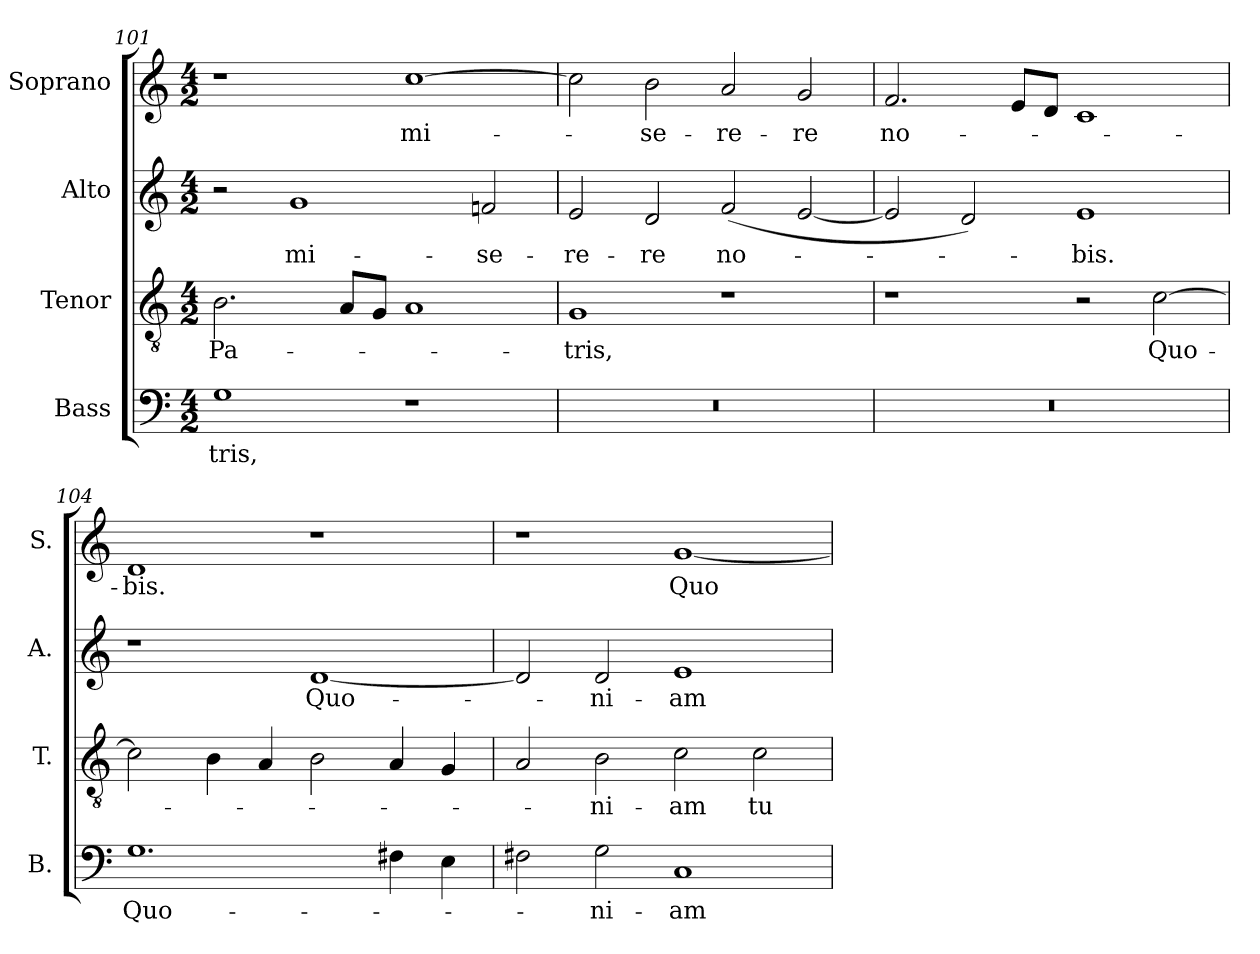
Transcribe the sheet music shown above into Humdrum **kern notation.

**kern	**text	**kern	**text	**kern	**text	**kern	**text
*part4	*part4	*part3	*part3	*part2	*part2	*part1	*part1
*staff4	*staff4	*staff3	*staff3	*staff2	*staff2	*staff1	*staff1
*I"Bass	*	*I"Tenor	*	*I"Alto	*	*I"Soprano	*
*I'B.	*	*I'T.	*	*I'A.	*	*I'S.	*
*clefF4	*	*clefGv2	*	*clefG2	*	*clefG2	*
*	*	*ITrd7c12	*	*	*	*	*
*k[]	*	*k[]	*	*k[]	*	*k[]	*
*C:	*	*C:	*	*C:	*	*C:	*
*M4/2	*	*M4/2	*	*M4/2	*	*M4/2	*
=101	=101	=101	=101	=101	=101	=101	=101
!	!LO:LY:b:color=#000000	!	!	!	!	!	!
!	!	!	!LO:LY:b:color=#000000	!	!	!	!
1Gi	-tris,	2.BBi\	Pa-	2r	.	1r	.
!	!	!	!	!	!LO:LY:b:color=#000000	!	!
.	.	.	.	1gi	mi-	.	.
.	.	8AAi/L	.	.	.	.	.
.	.	8GGi/J	.	.	.	.	.
!	!	!	!	!	!	!	!LO:LY:b:color=#000000
1r	.	1AAi	.	.	.	[1cci	mi-
!	!	!	!	!	!LO:LY:b:color=#000000	!	!
.	.	.	.	2fni/	-se-	.	.
=102	=102	=102	=102	=102	=102	=102	=102
!LO:N:vis=1	!	!	!	!	!	!	!
!	!	!	!LO:LY:b:color=#000000	!	!	!	!
!	!	!	!	!	!LO:LY:b:color=#000000	!	!
0r	.	1GGi	-tris,	2ei/	-re-	2cci\]	.
!	!	!	!	!	!LO:LY:b:color=#000000	!	!
!	!	!	!	!	!	!	!LO:LY:b:color=#000000
.	.	.	.	2di/	-re	2bi\	-se-
!	!	!	!	!	!LO:LY:b:color=#000000	!	!
!	!	!	!	!	!	!	!LO:LY:b:color=#000000
.	.	1r	.	(2fi/	no-	2ai/	-re-
!	!	!	!	!	!	!	!LO:LY:b:color=#000000
.	.	.	.	[2ei/	.	2gi/	-re
!!LO:LB:g=z
=103	=103	=103	=103	=103	=103	=103	=103
!LO:N:vis=1	!	!	!	!	!	!	!
!	!	!	!	!	!	!	!LO:LY:b:color=#000000
0r	.	1r	.	2ei/]	.	2.fi/	no-
.	.	.	.	2di/)	.	.	.
.	.	.	.	.	.	8ei/L	.
.	.	.	.	.	.	8di/J	.
!	!	!	!	!	!LO:LY:b:color=#000000	!	!
.	.	2r	.	1ei	-bis.	1ci	.
!	!	!	!LO:LY:b:color=#000000	!	!	!	!
.	.	[2Ci\	Quo-	.	.	.	.
=104	=104	=104	=104	=104	=104	=104	=104
!	!LO:LY:b:color=#000000	!	!	!	!	!	!
!	!	!	!	!	!	!	!LO:LY:b:color=#000000
1.Gi	Quo-	2Ci\]	.	1r	.	1di	-bis.
.	.	4BBi\	.	.	.	.	.
.	.	4AAi/	.	.	.	.	.
!	!	!	!	!	!LO:LY:b:color=#000000	!	!
.	.	2BBi\	.	[1di	Quo-	1r	.
4F#Xi\	.	4AAi/	.	.	.	.	.
4Ei\	.	4GGi/	.	.	.	.	.
=105	=105	=105	=105	=105	=105	=105	=105
2F#Xi\	.	2AAi/	.	2di/]	.	1r	.
!	!LO:LY:b:color=#000000	!	!	!	!	!	!
!	!	!	!LO:LY:b:color=#000000	!	!	!	!
!	!	!	!	!	!LO:LY:b:color=#000000	!	!
2Gi\	-ni-	2BBi\	-ni-	2di/	-ni-	.	.
!	!LO:LY:b:color=#000000	!	!	!	!	!	!
!	!	!	!LO:LY:b:color=#000000	!	!	!	!
!	!	!	!	!	!LO:LY:b:color=#000000	!	!
!	!	!	!	!	!	!	!LO:LY:b:color=#000000
1Ci	-am	2Ci\	-am	1ei	-am	[1gi	Quo-
!	!	!	!LO:LY:b:color=#000000	!	!	!	!
.	.	2Ci\	tu	.	.	.	.
=	=	=	=	=	=	=	=
*-	*-	*-	*-	*-	*-	*-	*-
